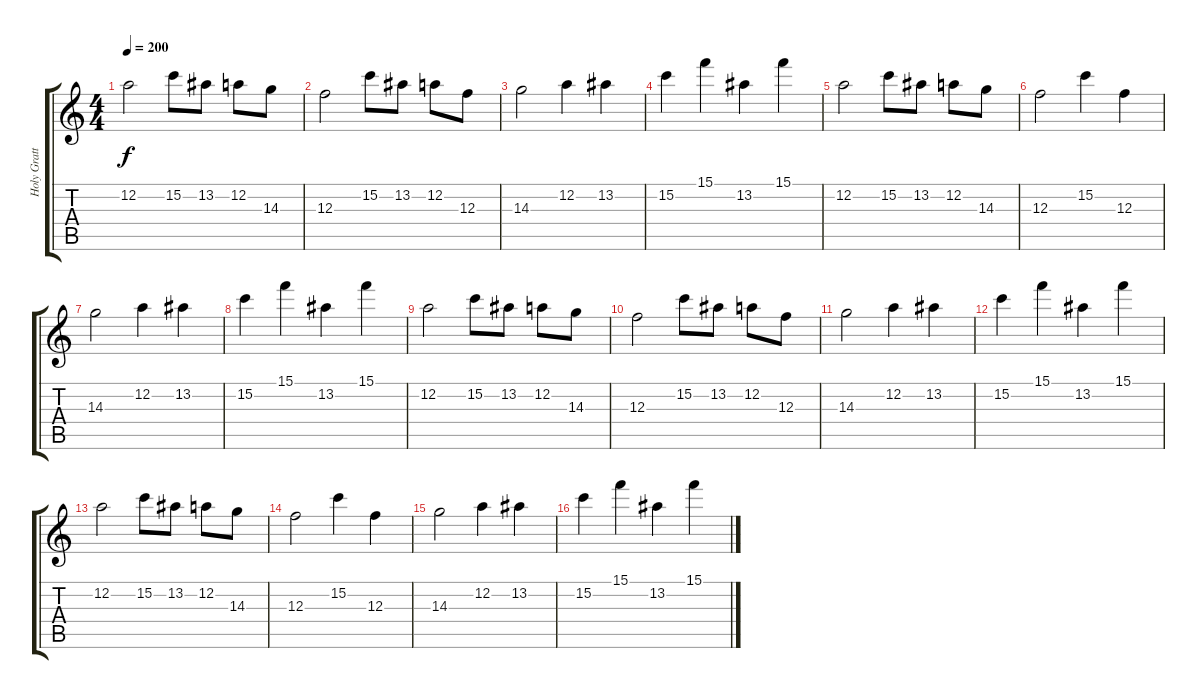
\track ("Holy Gratte 1" "Holy Gratt") {instrument distortionguitar}
\staff {score tabs}
\tuning (D4 A3 F3 C3 G2 D2) {hide}
\ts (4 4)
\tempo 200
\clef g2
\ks c
12.2.2{dy f} 15.2.8 13.2.8 12.2.8 14.3.8 |
12.3.2 15.2.8 13.2.8 12.2.8 12.3.8 |
14.3.2 12.2.4 13.2.4 |
15.2.4 15.1.4 13.2.4 15.1.4 |
12.2.2 15.2.8 13.2.8 12.2.8 14.3.8 |
12.3.2 15.2.4 12.3.4 |
14.3.2 12.2.4 13.2.4 |
15.2.4 15.1.4 13.2.4 15.1.4 |
12.2.2 15.2.8 13.2.8 12.2.8 14.3.8 |
12.3.2 15.2.8 13.2.8 12.2.8 12.3.8 |
14.3.2 12.2.4 13.2.4 |
15.2.4 15.1.4 13.2.4 15.1.4 |
12.2.2 15.2.8 13.2.8 12.2.8 14.3.8 |
12.3.2 15.2.4 12.3.4 |
14.3.2 12.2.4 13.2.4 |
15.2.4 15.1.4 13.2.4 15.1.4
